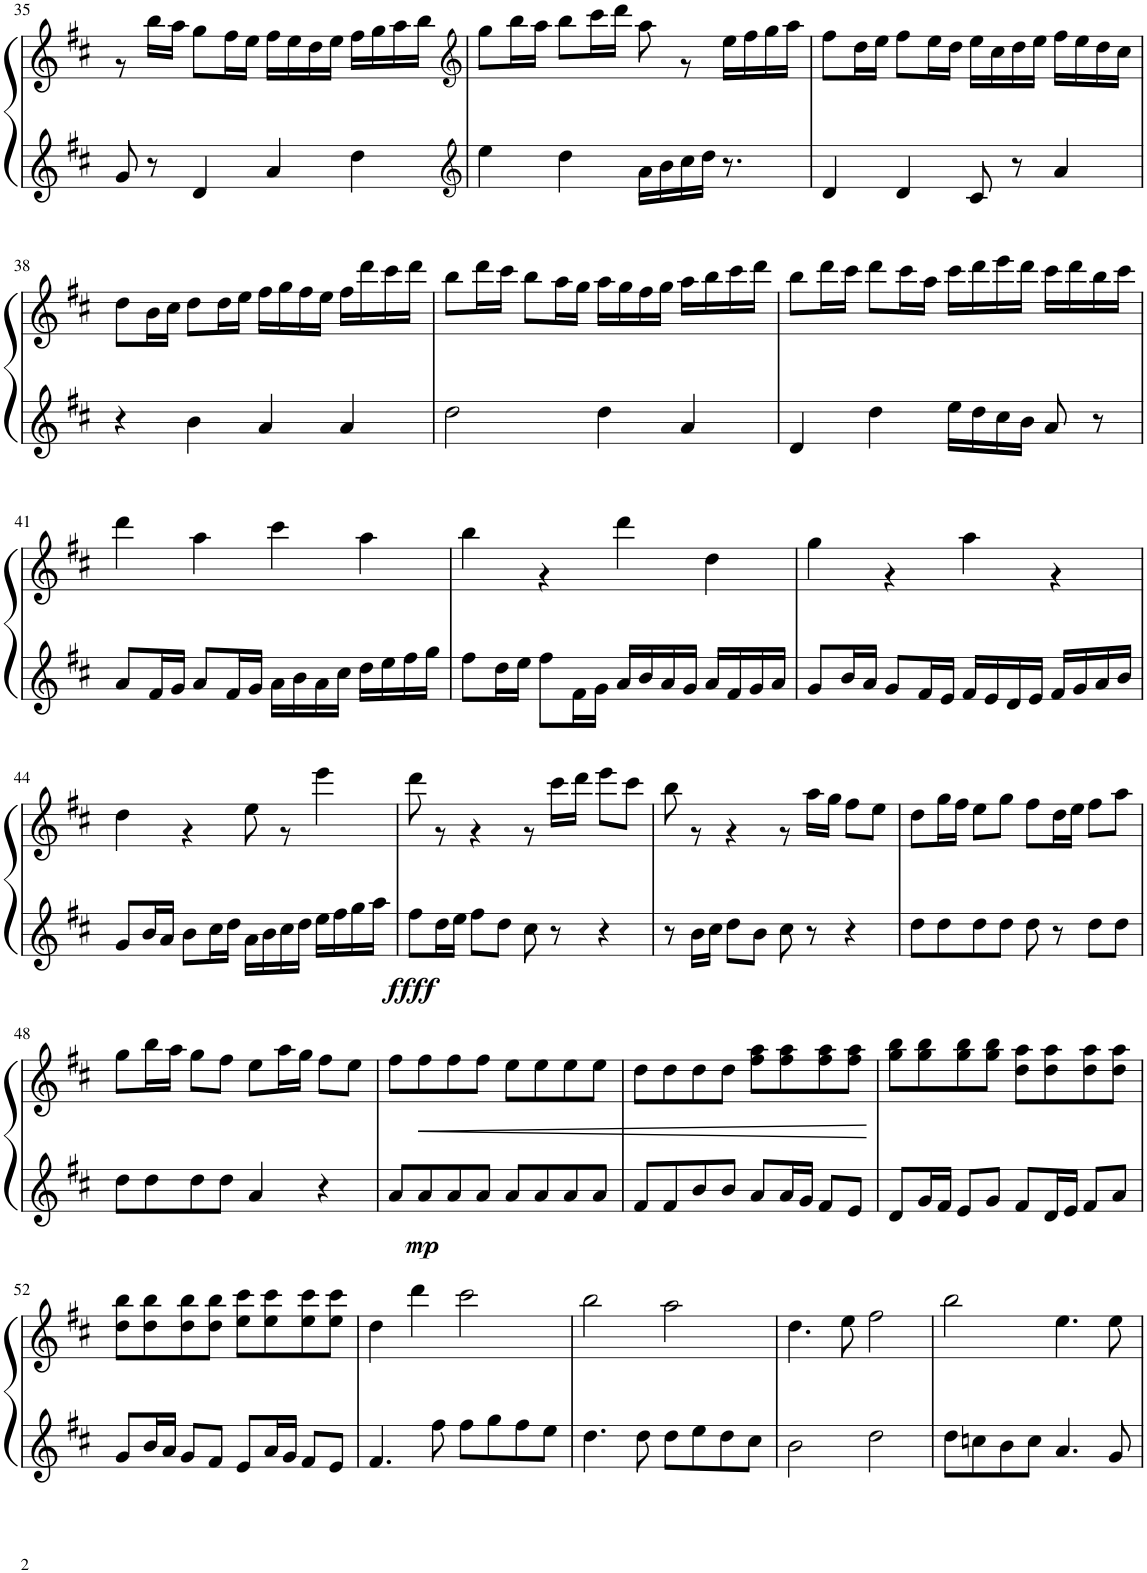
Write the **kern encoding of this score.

**kern	**kern	**dynam
*part1	*part1	*part1
*staff2	*staff1	*staff1/2
*I"钢琴	*	*
!!LO:PB:g=z
*clefG2	*clefG2	*
*k[f#c#]	*k[f#c#]	*
*M4/4	*M4/4	*
=35	=35	=35
*	*^	*
8g/	1ryy	8r	.
8r	.	16bb\LL	.
.	.	16aa\JJ	.
4d/	.	8gg\L	.
.	.	16ff#\L	.
.	.	16ee\JJ	.
4a/	.	16ff#\LL	.
.	.	16ee\	.
.	.	16dd\	.
.	.	16ee\JJ	.
4dd\	.	16ff#\LL	.
.	.	16gg\	.
.	.	16aa\	.
.	.	16bb\JJ	.
=36	=36	=36	=36
*clefG2	*clefG2	*	*
4ee\	1ryy	8gg\L	.
.	.	16bb\L	.
.	.	16aa\JJ	.
4dd\	.	8bb\L	.
.	.	16ccc#\L	.
.	.	16ddd\JJ	.
16a\LL	.	8aa\	.
16b\	.	.	.
16cc#\	.	8r	.
16dd\JJ	.	.	.
8.r	.	16ee\LL	.
.	.	16ff#\	.
.	.	16gg\	.
16ryy	.	16aa\JJ	.
=37	=37	=37	=37
4d/	1ryy	8ff#\L	.
.	.	16dd\L	.
.	.	16ee\JJ	.
4d/	.	8ff#\L	.
.	.	16ee\L	.
.	.	16dd\JJ	.
8c#/	.	16ee\LL	.
.	.	16cc#\	.
8r	.	16dd\	.
.	.	16ee\JJ	.
4a/	.	16ff#\LL	.
.	.	16ee\	.
.	.	16dd\	.
.	.	16cc#\JJ	.
!!LO:LB:g=z	!!
=38	=38	=38	=38
4r	1ryy	8dd\L	.
.	.	16b\L	.
.	.	16cc#\JJ	.
4b\	.	8dd\L	.
.	.	16dd\L	.
.	.	16ee\JJ	.
4a/	.	16ff#\LL	.
.	.	16gg\	.
.	.	16ff#\	.
.	.	16ee\JJ	.
4a/	.	16ff#\LL	.
.	.	16ddd\	.
.	.	16ccc#\	.
.	.	16ddd\JJ	.
=39	=39	=39	=39
2dd\	1ryy	8bb\L	.
.	.	16ddd\L	.
.	.	16ccc#\JJ	.
.	.	8bb\L	.
.	.	16aa\L	.
.	.	16gg\JJ	.
4dd\	.	16aa\LL	.
.	.	16gg\	.
.	.	16ff#\	.
.	.	16gg\JJ	.
4a/	.	16aa\LL	.
.	.	16bb\	.
.	.	16ccc#\	.
.	.	16ddd\JJ	.
=40	=40	=40	=40
4d/	1ryy	8bb\L	.
.	.	16ddd\L	.
.	.	16ccc#\JJ	.
4dd\	.	8ddd\L	.
.	.	16ccc#\L	.
.	.	16aa\JJ	.
16ee\LL	.	16ccc#\LL	.
16dd\	.	16ddd\	.
16cc#\	.	16eee\	.
16b\JJ	.	16ddd\JJ	.
8a/	.	16ccc#\LL	.
.	.	16ddd\	.
8r	.	16bb\	.
.	.	16ccc#\JJ	.
!!LO:LB:g=z	!!
=41	=41	=41	=41
8a/L	1ryy	4ddd\	.
16f#/L	.	.	.
16g/JJ	.	.	.
8a/L	.	4aa\	.
16f#/L	.	.	.
16g/JJ	.	.	.
16a\LL	.	4ccc#\	.
16b\	.	.	.
16a\	.	.	.
16cc#\JJ	.	.	.
16dd\LL	.	4aa\	.
16ee\	.	.	.
16ff#\	.	.	.
16gg\JJ	.	.	.
=42	=42	=42	=42
8ff#\L	1ryy	4bb\	.
16dd\L	.	.	.
16ee\JJ	.	.	.
8ff#\L	.	4r	.
16f#\L	.	.	.
16g\JJ	.	.	.
16a/LL	.	4ddd\	.
16b/	.	.	.
16a/	.	.	.
16g/JJ	.	.	.
16a/LL	.	4dd\	.
16f#/	.	.	.
16g/	.	.	.
16a/JJ	.	.	.
=43	=43	=43	=43
8g/L	1ryy	4gg\	.
16b/L	.	.	.
16a/JJ	.	.	.
8g/L	.	4r	.
16f#/L	.	.	.
16e/JJ	.	.	.
16f#/LL	.	4aa\	.
16e/	.	.	.
16d/	.	.	.
16e/JJ	.	.	.
16f#/LL	.	4r	.
16g/	.	.	.
16a/	.	.	.
16b/JJ	.	.	.
!!LO:LB:g=z	!!
=44	=44	=44	=44
8g/L	1ryy	4dd\	.
16b/L	.	.	.
16a/JJ	.	.	.
8b\L	.	4r	.
16cc#\L	.	.	.
16dd\JJ	.	.	.
16a\LL	.	8ee\	.
16b\	.	.	.
16cc#\	.	8r	.
16dd\JJ	.	.	.
16ee\LL	.	4eee\	.
16ff#\	.	.	.
16gg\	.	.	.
16aa\JJ	.	.	.
=45	=45	=45	=45
!	!	!	!LO:DY:b=2
8ff#\L	1ryy	8ddd\	ffff
16dd\L	.	8r	.
16ee\JJ	.	.	.
8ff#\L	.	4r	.
8dd\J	.	.	.
8cc#\	.	8r	.
8r	.	16ccc#\LL	.
.	.	16ddd\JJ	.
4r	.	8eee\L	.
.	.	8ccc#\J	.
=46	=46	=46	=46
8r	1ryy	8bb\	.
16b\LL	.	8r	.
16cc#\JJ	.	.	.
8dd\L	.	4r	.
8b\J	.	.	.
8cc#\	.	8r	.
8r	.	16aa\LL	.
.	.	16gg\JJ	.
4r	.	8ff#\L	.
.	.	8ee\J	.
=47	=47	=47	=47
8dd\L	1ryy	8dd\L	.
8dd\	.	16gg\L	.
.	.	16ff#\JJ	.
8dd\	.	8ee\L	.
8dd\J	.	8gg\J	.
8dd\	.	8ff#\L	.
8r	.	16dd\L	.
.	.	16ee\JJ	.
8dd\L	.	8ff#\L	.
8dd\J	.	8aa\J	.
!!LO:LB:g=z	!!
=48	=48	=48	=48
8dd\L	1ryy	8gg\L	.
8dd\	.	16bb\L	.
.	.	16aa\JJ	.
8dd\	.	8gg\L	.
8dd\J	.	8ff#\J	.
4a/	.	8ee\L	.
.	.	16aa\L	.
.	.	16gg\JJ	.
4r	.	8ff#\L	.
.	.	8ee\J	.
=49	=49	=49	=49
8a/L	1ryy	8ff#\L	.
!	!	!	!LO:HP:b
!	!	!	!LO:DY:n=1:b=2
8a/	.	8ff#\	< mp
8a/	.	8ff#\	.
8a/J	.	8ff#\J	.
8a/L	.	8ee\L	.
8a/	.	8ee\	.
8a/	.	8ee\	.
8a/J	.	8ee\J	.
=50	=50	=50	=50
8f#/L	1ryy	8dd\L	.
8f#/	.	8dd\	.
8b/	.	8dd\	.
8b/J	.	8dd\J	.
8a/L	.	8ff#\ 8aa\L	.
16a/L	.	8ff#\ 8aa\	.
16g/JJ	.	.	.
8f#/L	.	8ff#\ 8aa\	.
8e/J	.	8ff#\ 8aa\J	.
*	*v	*v	*
.	.	[
=51	=51	=51
*	*^	*
8d/L	1ryy	8gg\ 8bb\L	.
16g/L	.	8gg\ 8bb\	.
16f#/JJ	.	.	.
8e/L	.	8gg\ 8bb\	.
8g/J	.	8gg\ 8bb\J	.
8f#/L	.	8dd\ 8aa\L	.
16d/L	.	8dd\ 8aa\	.
16e/JJ	.	.	.
8f#/L	.	8dd\ 8aa\	.
8a/J	.	8dd\ 8aa\J	.
!!LO:LB:g=z	!!
=52	=52	=52	=52
8g/L	1ryy	8dd\ 8bb\L	.
16b/L	.	8dd\ 8bb\	.
16a/JJ	.	.	.
8g/L	.	8dd\ 8bb\	.
8f#/J	.	8dd\ 8bb\J	.
8e/L	.	8ee\ 8ccc#\L	.
16a/L	.	8ee\ 8ccc#\	.
16g/JJ	.	.	.
8f#/L	.	8ee\ 8ccc#\	.
8e/J	.	8ee\ 8ccc#\J	.
=53	=53	=53	=53
4.f#/	1ryy	4dd\	.
.	.	4ddd\	.
8ff#\	.	.	.
8ff#\L	.	2ccc#\	.
8gg\	.	.	.
8ff#\	.	.	.
8ee\J	.	.	.
=54	=54	=54	=54
4.dd\	1ryy	2bb\	.
8dd\	.	.	.
8dd\L	.	2aa\	.
8ee\	.	.	.
8dd\	.	.	.
8cc#\J	.	.	.
=55	=55	=55	=55
2b\	1ryy	4.dd\	.
.	.	8ee\	.
2dd\	.	2ff#\	.
=56	=56	=56	=56
8dd\L	1ryy	2bb\	.
8ccn\	.	.	.
8b\	.	.	.
8cc\J	.	.	.
4.a/	.	4.ee\	.
8g/	.	8ee\	.
*	*v	*v	*
=	=	=
*-	*-	*-
